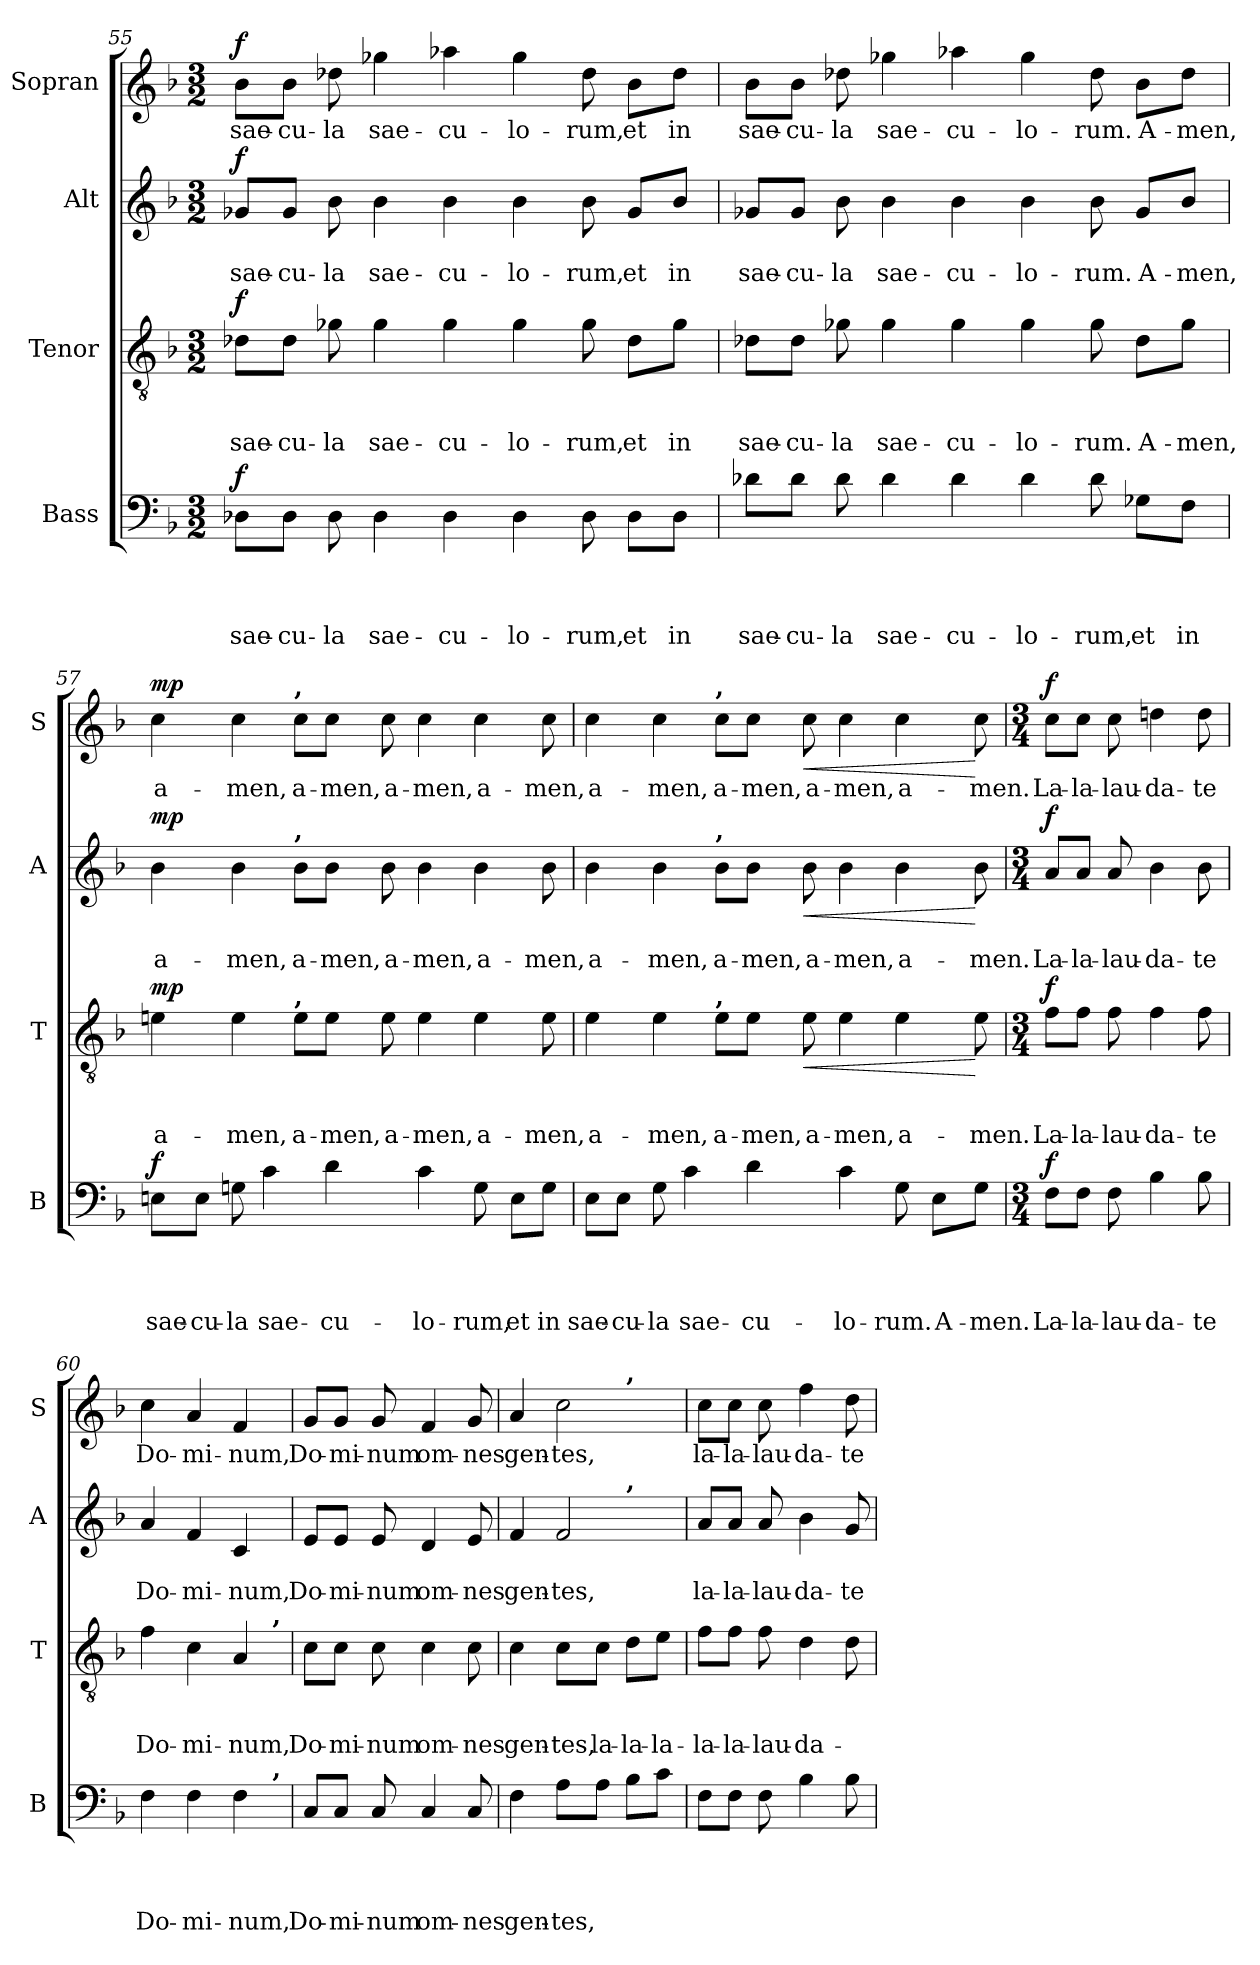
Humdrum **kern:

**kern	**text	**text	**text	**text	**dynam	**kern	**text	**text	**text	**dynam	**kern	**text	**text	**dynam	**kern	**text	**dynam
*part4	*part4	*part4	*part4	*part4	*part4	*part3	*part3	*part3	*part3	*part3	*part2	*part2	*part2	*part2	*part1	*part1	*part1
*staff4	*staff4	*staff4	*staff4	*staff4	*staff4	*staff3	*staff3	*staff3	*staff3	*staff3	*staff2	*staff2	*staff2	*staff2	*staff1	*staff1	*staff1
*I"Bass	*	*	*	*	*	*I"Tenor	*	*	*	*	*I"Alt	*	*	*	*I"Sopran	*	*
*I'B	*	*	*	*	*	*I'T	*	*	*	*	*I'A	*	*	*	*I'S	*	*
!!LO:PB:g=z
*clefF4	*	*	*	*	*	*clefGv2	*	*	*	*	*clefG2	*	*	*	*clefG2	*	*
*k[b-]	*	*	*	*	*	*k[b-]	*	*	*	*	*k[b-]	*	*	*	*k[b-]	*	*
*F:	*	*	*	*	*	*F:	*	*	*	*	*F:	*	*	*	*F:	*	*
*M3/2	*	*	*	*	*	*M3/2	*	*	*	*	*M3/2	*	*	*	*M3/2	*	*
=55	=55	=55	=55	=55	=55	=55	=55	=55	=55	=55	=55	=55	=55	=55	=55	=55	=55
!	!	!	!	!LO:LY:b	!LO:DY:a	!	!	!	!LO:LY:b	!LO:DY:a	!	!	!LO:LY:b	!LO:DY:a	!	!LO:LY:b	!LO:DY:a
8D-X\L	.	.	.	sae-	f	8d-X\L	.	.	sae-	f	8g-X/L	.	sae-	f	8b-\L	sae-	f
!	!	!	!	!LO:LY:b	!	!	!	!	!LO:LY:b	!	!	!	!LO:LY:b	!	!	!LO:LY:b	!
8D-\J	.	.	.	-cu-	.	8d-\J	.	.	-cu-	.	8g-/J	.	-cu-	.	8b-\J	-cu-	.
!	!	!	!	!LO:LY:b	!	!	!	!	!LO:LY:b	!	!	!	!LO:LY:b	!	!	!LO:LY:b	!
8D-\	.	.	.	-la	.	8g-X\	.	.	-la	.	8b-\	.	-la	.	8dd-X\	-la	.
!	!	!	!	!LO:LY:b	!	!	!	!	!LO:LY:b	!	!	!	!LO:LY:b	!	!	!LO:LY:b	!
4D-\	.	.	.	sae-	.	4g-\	.	.	sae-	.	4b-\	.	sae-	.	4gg-X\	sae-	.
!	!	!	!	!LO:LY:b	!	!	!	!	!LO:LY:b	!	!	!	!LO:LY:b	!	!	!LO:LY:b	!
4D-\	.	.	.	-cu-	.	4g-\	.	.	-cu-	.	4b-\	.	-cu-	.	4aa-X\	-cu-	.
!	!	!	!	!LO:LY:b	!	!	!	!	!LO:LY:b	!	!	!	!LO:LY:b	!	!	!LO:LY:b	!
4D-\	.	.	.	-lo-	.	4g-\	.	.	-lo-	.	4b-\	.	-lo-	.	4gg-\	-lo-	.
!	!	!	!	!LO:LY:b	!	!	!	!	!LO:LY:b	!	!	!	!LO:LY:b	!	!	!LO:LY:b	!
8D-\	.	.	.	-rum,	.	8g-\	.	.	-rum,	.	8b-\	.	-rum,	.	8dd-\	-rum,	.
!	!	!	!	!LO:LY:b	!	!	!	!	!LO:LY:b	!	!	!	!LO:LY:b	!	!	!LO:LY:b	!
8D-\L	.	.	.	et	.	8d-\L	.	.	et	.	8g-/L	.	et	.	8b-\L	et	.
!	!	!	!	!LO:LY:b	!	!	!	!	!LO:LY:b	!	!	!	!LO:LY:b	!	!	!LO:LY:b	!
8D-\J	.	.	.	in	.	8g-\J	.	.	in	.	8b-/J	.	in	.	8dd-\J	in	.
=56	=56	=56	=56	=56	=56	=56	=56	=56	=56	=56	=56	=56	=56	=56	=56	=56	=56
!	!	!	!	!LO:LY:b	!	!	!	!	!LO:LY:b	!	!	!	!LO:LY:b	!	!	!LO:LY:b	!
8d-X\L	.	.	.	sae-	.	8d-X\L	.	.	sae-	.	8g-X/L	.	sae-	.	8b-\L	sae-	.
!	!	!	!	!LO:LY:b	!	!	!	!	!LO:LY:b	!	!	!	!LO:LY:b	!	!	!LO:LY:b	!
8d-\J	.	.	.	-cu-	.	8d-\J	.	.	-cu-	.	8g-/J	.	-cu-	.	8b-\J	-cu-	.
!	!	!	!	!LO:LY:b	!	!	!	!	!LO:LY:b	!	!	!	!LO:LY:b	!	!	!LO:LY:b	!
8d-\	.	.	.	-la	.	8g-X\	.	.	-la	.	8b-\	.	-la	.	8dd-X\	-la	.
!	!	!	!	!LO:LY:b	!	!	!	!	!LO:LY:b	!	!	!	!LO:LY:b	!	!	!LO:LY:b	!
4d-\	.	.	.	sae-	.	4g-\	.	.	sae-	.	4b-\	.	sae-	.	4gg-X\	sae-	.
!	!	!	!	!LO:LY:b	!	!	!	!	!LO:LY:b	!	!	!	!LO:LY:b	!	!	!LO:LY:b	!
4d-\	.	.	.	-cu-	.	4g-\	.	.	-cu-	.	4b-\	.	-cu-	.	4aa-X\	-cu-	.
!	!	!	!	!LO:LY:b	!	!	!	!	!LO:LY:b	!	!	!	!LO:LY:b	!	!	!LO:LY:b	!
4d-\	.	.	.	-lo-	.	4g-\	.	.	-lo-	.	4b-\	.	-lo-	.	4gg-\	-lo-	.
!	!	!	!	!LO:LY:b	!	!	!	!	!LO:LY:b	!	!	!	!LO:LY:b	!	!	!LO:LY:b	!
8d-\	.	.	.	-rum,	.	8g-\	.	.	-rum.	.	8b-\	.	-rum.	.	8dd-\	-rum.	.
!	!	!	!	!LO:LY:b	!	!	!	!	!LO:LY:b	!	!	!	!LO:LY:b	!	!	!LO:LY:b	!
8G-X\L	.	.	.	et	.	8d-\L	.	.	A-	.	8g-/L	.	A-	.	8b-\L	A-	.
!	!	!	!	!LO:LY:b	!	!	!	!	!LO:LY:b	!	!	!	!LO:LY:b	!	!	!LO:LY:b	!
8F\J	.	.	.	in	.	8g-\J	.	.	-men,	.	8b-/J	.	-men,	.	8dd-\J	-men,	.
!!LO:LB:g=z
=57	=57	=57	=57	=57	=57	=57	=57	=57	=57	=57	=57	=57	=57	=57	=57	=57	=57
!	!	!	!	!LO:LY:b	!LO:DY:a	!	!	!	!LO:LY:b	!LO:DY:a	!	!	!LO:LY:b	!LO:DY:a	!	!LO:LY:b	!LO:DY:a
8En\L	.	.	.	sae-	f	4en\	.	.	a-	mp	4b-\	.	a-	mp	4cc\	a-	mp
!	!	!	!	!LO:LY:b	!	!	!	!	!	!	!	!	!	!	!	!	!
8E\J	.	.	.	-cu-	.	.	.	.	.	.	.	.	.	.	.	.	.
!	!	!	!	!LO:LY:b	!	!	!	!	!LO:LY:b	!	!	!	!LO:LY:b	!	!	!LO:LY:b	!
8Gn\	.	.	.	-la	.	4e\	.	.	-men,	.	4b-\	.	-men,	.	4cc\	-men,	.
!	!	!	!	!LO:LY:b	!	!	!	!	!	!	!	!	!	!	!	!	!
4c\	.	.	.	sae-	.	.	.	.	.	.	.	.	.	.	.	.	.
!	!	!	!	!	!	!	!	!	!	!	!	!	!	!	!LO:TX:a:B:t=,	!	!
!	!	!	!	!	!	!	!	!	!	!	!LO:TX:a:B:t=,	!	!	!	!	!	!
!	!	!	!	!	!	!LO:TX:a:B:t=,	!	!	!	!	!	!	!	!	!	!	!
!	!	!	!	!	!	!	!	!	!LO:LY:b	!	!	!	!LO:LY:b	!	!	!LO:LY:b	!
.	.	.	.	.	.	8e\L	.	.	a-	.	8b-\L	.	a-	.	8cc\L	a-	.
!	!	!	!	!LO:LY:b	!	!	!	!	!LO:LY:b	!	!	!	!LO:LY:b	!	!	!LO:LY:b	!
4d\	.	.	.	-cu-	.	8e\J	.	.	-men,	.	8b-\J	.	-men,	.	8cc\J	-men,	.
!	!	!	!	!	!	!	!	!	!LO:LY:b	!	!	!	!LO:LY:b	!	!	!LO:LY:b	!
.	.	.	.	.	.	8e\	.	.	a-	.	8b-\	.	a-	.	8cc\	a-	.
!	!	!	!	!LO:LY:b	!	!	!	!	!LO:LY:b	!	!	!	!LO:LY:b	!	!	!LO:LY:b	!
4c\	.	.	.	-lo-	.	4e\	.	.	-men,	.	4b-\	.	-men,	.	4cc\	-men,	.
!	!	!	!	!LO:LY:b	!	!	!	!	!LO:LY:b	!	!	!	!LO:LY:b	!	!	!LO:LY:b	!
8G\	.	.	.	-rum,	.	4e\	.	.	a-	.	4b-\	.	a-	.	4cc\	a-	.
!	!	!	!	!LO:LY:b	!	!	!	!	!	!	!	!	!	!	!	!	!
8E\L	.	.	.	et	.	.	.	.	.	.	.	.	.	.	.	.	.
!	!	!	!	!LO:LY:b	!	!	!	!	!LO:LY:b	!	!	!	!LO:LY:b	!	!	!LO:LY:b	!
8G\J	.	.	.	in	.	8e\	.	.	-men,	.	8b-\	.	-men,	.	8cc\	-men,	.
=58	=58	=58	=58	=58	=58	=58	=58	=58	=58	=58	=58	=58	=58	=58	=58	=58	=58
!	!	!	!	!LO:LY:b	!	!	!	!	!LO:LY:b	!	!	!	!LO:LY:b	!	!	!LO:LY:b	!
8E\L	.	.	.	sae-	.	4e\	.	.	a-	.	4b-\	.	a-	.	4cc\	a-	.
!	!	!	!	!LO:LY:b	!	!	!	!	!	!	!	!	!	!	!	!	!
8E\J	.	.	.	-cu-	.	.	.	.	.	.	.	.	.	.	.	.	.
!	!	!	!	!LO:LY:b	!	!	!	!	!LO:LY:b	!	!	!	!LO:LY:b	!	!	!LO:LY:b	!
8G\	.	.	.	-la	.	4e\	.	.	-men,	.	4b-\	.	-men,	.	4cc\	-men,	.
!	!	!	!	!LO:LY:b	!	!	!	!	!	!	!	!	!	!	!	!	!
4c\	.	.	.	sae-	.	.	.	.	.	.	.	.	.	.	.	.	.
!	!	!	!	!	!	!	!	!	!	!	!	!	!	!	!LO:TX:a:B:t=,	!	!
!	!	!	!	!	!	!	!	!	!	!	!LO:TX:a:B:t=,	!	!	!	!	!	!
!	!	!	!	!	!	!LO:TX:a:B:t=,	!	!	!	!	!	!	!	!	!	!	!
!	!	!	!	!	!	!	!	!	!LO:LY:b	!	!	!	!LO:LY:b	!	!	!LO:LY:b	!
.	.	.	.	.	.	8e\L	.	.	a-	.	8b-\L	.	a-	.	8cc\L	a-	.
!	!	!	!	!LO:LY:b	!	!	!	!	!LO:LY:b	!	!	!	!LO:LY:b	!	!	!LO:LY:b	!
4d\	.	.	.	-cu-	.	8e\J	.	.	-men,	.	8b-\J	.	-men,	.	8cc\J	-men,	.
!	!	!	!	!	!	!	!	!	!LO:LY:b	!LO:HP:b	!	!	!LO:LY:b	!LO:HP:b	!	!LO:LY:b	!LO:HP:b
.	.	.	.	.	.	8e\	.	.	a-	<	8b-\	.	a-	<	8cc\	a-	<
!	!	!	!	!LO:LY:b	!	!	!	!	!LO:LY:b	!	!	!	!LO:LY:b	!	!	!LO:LY:b	!
4c\	.	.	.	-lo-	.	4e\	.	.	-men,	.	4b-\	.	-men,	.	4cc\	-men,	.
!	!	!	!	!LO:LY:b	!	!	!	!	!LO:LY:b	!	!	!	!LO:LY:b	!	!	!LO:LY:b	!
8G\	.	.	.	-rum.	.	4e\	.	.	a-	.	4b-\	.	a-	.	4cc\	a-	.
!	!	!	!	!LO:LY:b	!	!	!	!	!	!	!	!	!	!	!	!	!
8E\L	.	.	.	A-	.	.	.	.	.	.	.	.	.	.	.	.	.
!	!	!	!	!LO:LY:b	!	!	!	!	!LO:LY:b	!	!	!	!LO:LY:b	!	!	!LO:LY:b	!
8G\J	.	.	.	-men.	.	8e\	.	.	-men.	[	8b-\	.	-men.	[	8cc\	-men.	[
!!LO:PB:g=z
=59	=59	=59	=59	=59	=59	=59	=59	=59	=59	=59	=59	=59	=59	=59	=59	=59	=59
*M3/4	*	*	*	*	*	*M3/4	*	*	*	*	*M3/4	*	*	*	*M3/4	*	*
!	!	!	!	!LO:LY:b	!LO:DY:a	!	!	!	!LO:LY:b	!LO:DY:a	!	!	!LO:LY:b	!LO:DY:a	!	!LO:LY:b	!LO:DY:a
8F\L	.	.	.	La-	f	8f\L	.	.	La-	f	8a/L	.	La-	f	8cc\L	La-	f
!	!	!	!	!LO:LY:b	!	!	!	!	!LO:LY:b	!	!	!	!LO:LY:b	!	!	!LO:LY:b	!
8F\J	.	.	.	-la-	.	8f\J	.	.	-la-	.	8a/J	.	-la-	.	8cc\J	-la-	.
!	!	!	!	!LO:LY:b	!	!	!	!	!LO:LY:b	!	!	!	!LO:LY:b	!	!	!LO:LY:b	!
8F\	.	.	.	-lau-	.	8f\	.	.	-lau-	.	8a/	.	-lau-	.	8cc\	-lau-	.
!	!	!	!	!LO:LY:b	!	!	!	!	!LO:LY:b	!	!	!	!LO:LY:b	!	!	!LO:LY:b	!
4B-\	.	.	.	-da-	.	4f\	.	.	-da-	.	4b-\	.	-da-	.	4ddn\	-da-	.
!	!	!	!	!LO:LY:b	!	!	!	!	!LO:LY:b	!	!	!	!LO:LY:b	!	!	!LO:LY:b	!
8B-\	.	.	.	-te	.	8f\	.	.	-te	.	8b-\	.	-te	.	8dd\	-te	.
=60	=60	=60	=60	=60	=60	=60	=60	=60	=60	=60	=60	=60	=60	=60	=60	=60	=60
!	!	!	!	!LO:LY:b	!	!	!	!	!LO:LY:b	!	!	!	!LO:LY:b	!	!	!LO:LY:b	!
*^	*	*	*	*	*	*^	*	*	*	*	*	*	*	*	*	*	*
4F\	2ryy	.	.	.	Do-	.	4f\	2ryy	.	.	Do-	.	4a/	.	Do-	.	4cc\	Do-	.
!	!	!	!	!	!LO:LY:b	!	!	!	!	!	!LO:LY:b	!	!	!	!LO:LY:b	!	!	!LO:LY:b	!
4F\	.	.	.	.	-mi-	.	4c\	.	.	.	-mi-	.	4f/	.	-mi-	.	4a/	-mi-	.
!	!	!	!	!	!LO:LY:b	!	!	!	!	!	!LO:LY:b	!	!	!	!LO:LY:b	!	!	!LO:LY:b	!
4F\	8.ryy	.	.	.	-num,	.	4A/	8.ryy	.	.	-num,	.	4c/	.	-num,	.	4f/	-num,	.
!	!	!	!	!	!	!	!	!LO:TX:a:B:t=,	!	!	!	!	!	!	!	!	!	!	!
!	!LO:TX:a:B:t=,	!	!	!	!	!	!	!	!	!	!	!	!	!	!	!	!	!	!
.	16ryy	.	.	.	.	.	.	16ryy	.	.	.	.	.	.	.	.	.	.	.
=61	=61	=61	=61	=61	=61	=61	=61	=61	=61	=61	=61	=61	=61	=61	=61	=61	=61	=61	=61
!	!	!	!	!	!LO:LY:b	!	!	!	!	!	!LO:LY:b	!	!	!	!LO:LY:b	!	!	!LO:LY:b	!
*v	*v	*	*	*	*	*	*	*	*	*	*	*	*	*	*	*	*	*	*
*	*	*	*	*	*	*v	*v	*	*	*	*	*	*	*	*	*	*	*
8C/L	.	.	.	Do-	.	8c\L	.	.	Do-	.	8e/L	.	Do-	.	8g/L	Do-	.
!	!	!	!	!LO:LY:b	!	!	!	!	!LO:LY:b	!	!	!	!LO:LY:b	!	!	!LO:LY:b	!
8C/J	.	.	.	-mi-	.	8c\J	.	.	-mi-	.	8e/J	.	-mi-	.	8g/J	-mi-	.
!	!	!	!	!LO:LY:b	!	!	!	!	!LO:LY:b	!	!	!	!LO:LY:b	!	!	!LO:LY:b	!
8C/	.	.	.	-num	.	8c\	.	.	-num	.	8e/	.	-num	.	8g/	-num	.
!	!	!	!	!LO:LY:b	!	!	!	!	!LO:LY:b	!	!	!	!LO:LY:b	!	!	!LO:LY:b	!
4C/	.	.	.	om-	.	4c\	.	.	om-	.	4d/	.	om-	.	4f/	om-	.
!	!	!	!	!LO:LY:b	!	!	!	!	!LO:LY:b	!	!	!	!LO:LY:b	!	!	!LO:LY:b	!
8C/	.	.	.	-nes	.	8c\	.	.	-nes	.	8e/	.	-nes	.	8g/	-nes	.
=62	=62	=62	=62	=62	=62	=62	=62	=62	=62	=62	=62	=62	=62	=62	=62	=62	=62
!	!	!	!	!LO:LY:b	!	!	!	!	!LO:LY:b	!	!	!	!LO:LY:b	!	!	!LO:LY:b	!
*	*	*	*	*	*	*	*	*	*	*	*^	*	*	*	*^	*	*
4F\	.	.	.	gen-	.	4c\	.	.	gen-	.	4f/	2ryy	.	gen-	.	4a/	2ryy	gen-	.
!	!	!	!	!LO:LY:b	!	!	!	!	!LO:LY:b	!	!	!	!	!LO:LY:b	!	!	!	!LO:LY:b	!
8A\L	.	.	.	-tes,	.	8c\L	.	.	-tes,	.	2f/	.	.	-tes,	.	2cc\	.	-tes,	.
!	!	!	!	!	!	!	!	!	!LO:LY:b	!	!	!	!	!	!	!	!	!	!
8A\J	.	.	.	.	.	8c\J	.	.	la-	.	.	.	.	.	.	.	.	.	.
!	!	!	!	!	!	!	!	!	!	!	!	!	!	!	!	!	!LO:TX:a:B:t=,	!	!
!	!	!	!	!	!	!	!	!	!	!	!	!LO:TX:a:B:t=,	!	!	!	!	!	!	!
!	!	!	!	!	!	!	!	!	!LO:LY:b	!	!	!	!	!	!	!	!	!	!
8B-\L	.	.	.	.	.	8d\L	.	.	-la-	.	.	4ryy	.	.	.	.	4ryy	.	.
!	!	!	!	!	!	!	!	!	!LO:LY:b	!	!	!	!	!	!	!	!	!	!
8c\J	.	.	.	.	.	8e\J	.	.	-la-	.	.	.	.	.	.	.	.	.	.
!!LO:PB:g=z
=63	=63	=63	=63	=63	=63	=63	=63	=63	=63	=63	=63	=63	=63	=63	=63	=63	=63	=63	=63
!	!	!	!	!	!	!	!	!	!LO:LY:b	!	!	!	!	!LO:LY:b	!	!	!	!LO:LY:b	!
*	*	*	*	*	*	*	*	*	*	*	*v	*v	*	*	*	*	*	*	*
*	*	*	*	*	*	*	*	*	*	*	*	*	*	*	*v	*v	*	*
8F\L	.	.	.	.	.	8f\L	.	.	-la-	.	8a/L	.	la-	.	8cc\L	la-	.
!	!	!	!	!	!	!	!	!	!LO:LY:b	!	!	!	!LO:LY:b	!	!	!LO:LY:b	!
8F\J	.	.	.	.	.	8f\J	.	.	-la-	.	8a/J	.	-la-	.	8cc\J	-la-	.
!	!	!	!	!	!	!	!	!	!LO:LY:b	!	!	!	!LO:LY:b	!	!	!LO:LY:b	!
8F\	.	.	.	.	.	8f\	.	.	-lau-	.	8a/	.	-lau-	.	8cc\	-lau-	.
!	!	!	!	!	!	!	!	!	!LO:LY:b	!	!	!	!LO:LY:b	!	!	!LO:LY:b	!
4B-\	.	.	.	.	.	4d\	.	.	-da-	.	4b-\	.	-da-	.	4ff\	-da-	.
!	!	!	!	!	!	!	!	!	!	!	!	!	!LO:LY:b	!	!	!LO:LY:b	!
8B-\	.	.	.	.	.	8d\	.	.	.	.	8g/	.	-te	.	8dd\	-te	.
=	=	=	=	=	=	=	=	=	=	=	=	=	=	=	=	=	=
*-	*-	*-	*-	*-	*-	*-	*-	*-	*-	*-	*-	*-	*-	*-	*-	*-	*-
